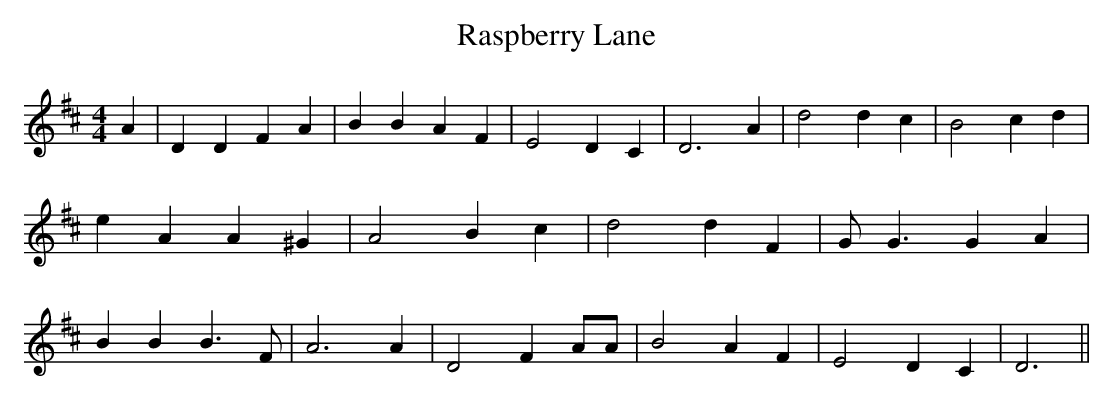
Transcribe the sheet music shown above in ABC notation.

X:1
T:Raspberry Lane
M:4/4
L:1/4
K:D
 A| D D F A| B B A F| E2 D C| D3 A| d2 d c| B2 c d| e A A ^G| A2 B- c|\
 d2 d F| G/2 G3/2 G A| B B B3/2 F/2| A3 A| D2 F A/2A/2| B2 A F| E2 D C|\
 D3||
